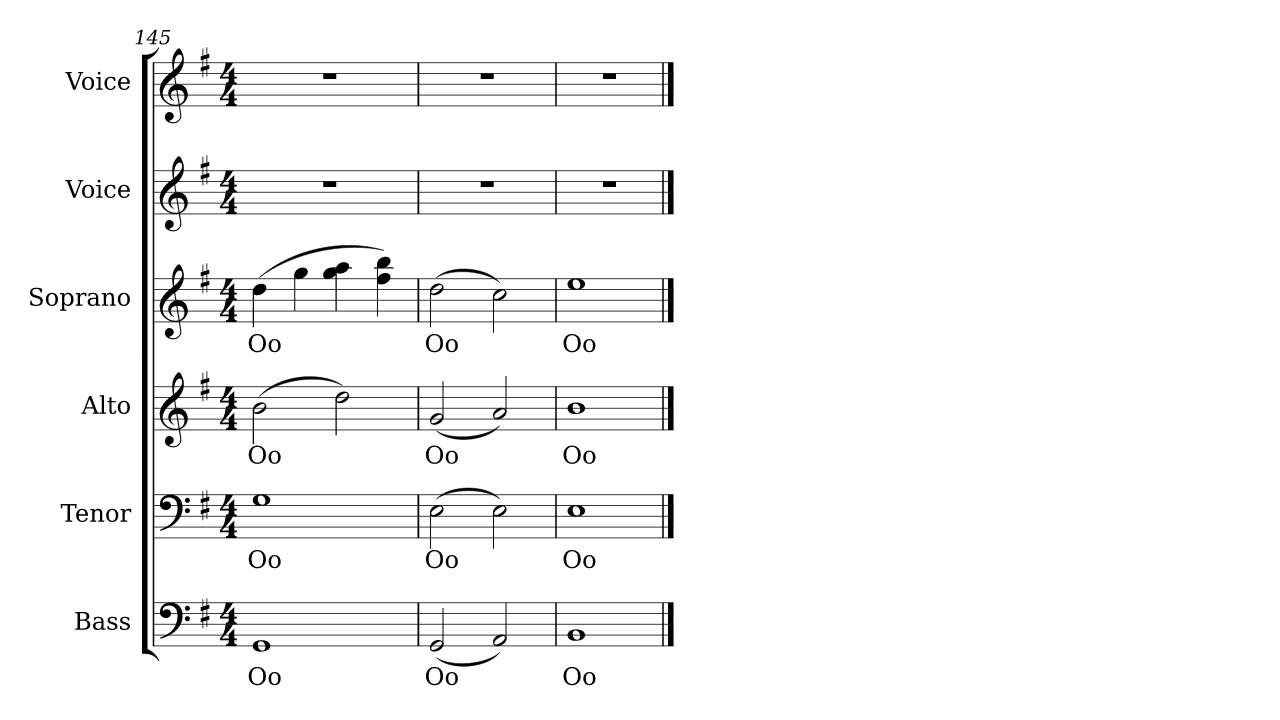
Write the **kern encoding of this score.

**kern	**text	**kern	**text	**kern	**text	**kern	**text	**kern	**kern
*part6	*part6	*part5	*part5	*part4	*part4	*part3	*part3	*part2	*part1
*staff6	*staff6	*staff5	*staff5	*staff4	*staff4	*staff3	*staff3	*staff2	*staff1
*I"Bass	*	*I"Tenor	*	*I"Alto	*	*I"Soprano	*	*I"Voice	*I"Voice
*I'B.	*	*I'T.	*	*I'A.	*	*I'S.	*	*I'Vo.	*I'Vo.
!!LO:LB:g=z
*clefF4	*	*clefF4	*	*clefG2	*	*clefG2	*	*clefG2	*clefG2
*k[f#]	*	*k[f#]	*	*k[f#]	*	*k[f#]	*	*k[f#]	*k[f#]
*M4/4	*	*M4/4	*	*M4/4	*	*M4/4	*	*M4/4	*M4/4
=145	=145	=145	=145	=145	=145	=145	=145	=145	=145
1GG	Oo	1G	Oo	(2b\	Oo	(4dd\	Oo	1r	1r
.	.	.	.	.	.	4gg\	.	.	.
.	.	.	.	2dd\)	.	4gg\ 4aa\	.	.	.
.	.	.	.	.	.	4ff#\ 4bb\)	.	.	.
=146	=146	=146	=146	=146	=146	=146	=146	=146	=146
(2GG/	Oo	(2E\	Oo	(2g/	Oo	(2dd\	Oo	1r	1r
2AA/)	.	2E\)	.	2a/)	.	2cc\)	.	.	.
=147	=147	=147	=147	=147	=147	=147	=147	=147	=147
1BB	Oo	1E	Oo	1b	Oo	1ee	Oo	1r	1r
==	==	==	==	==	==	==	==	==	==
*-	*-	*-	*-	*-	*-	*-	*-	*-	*-
